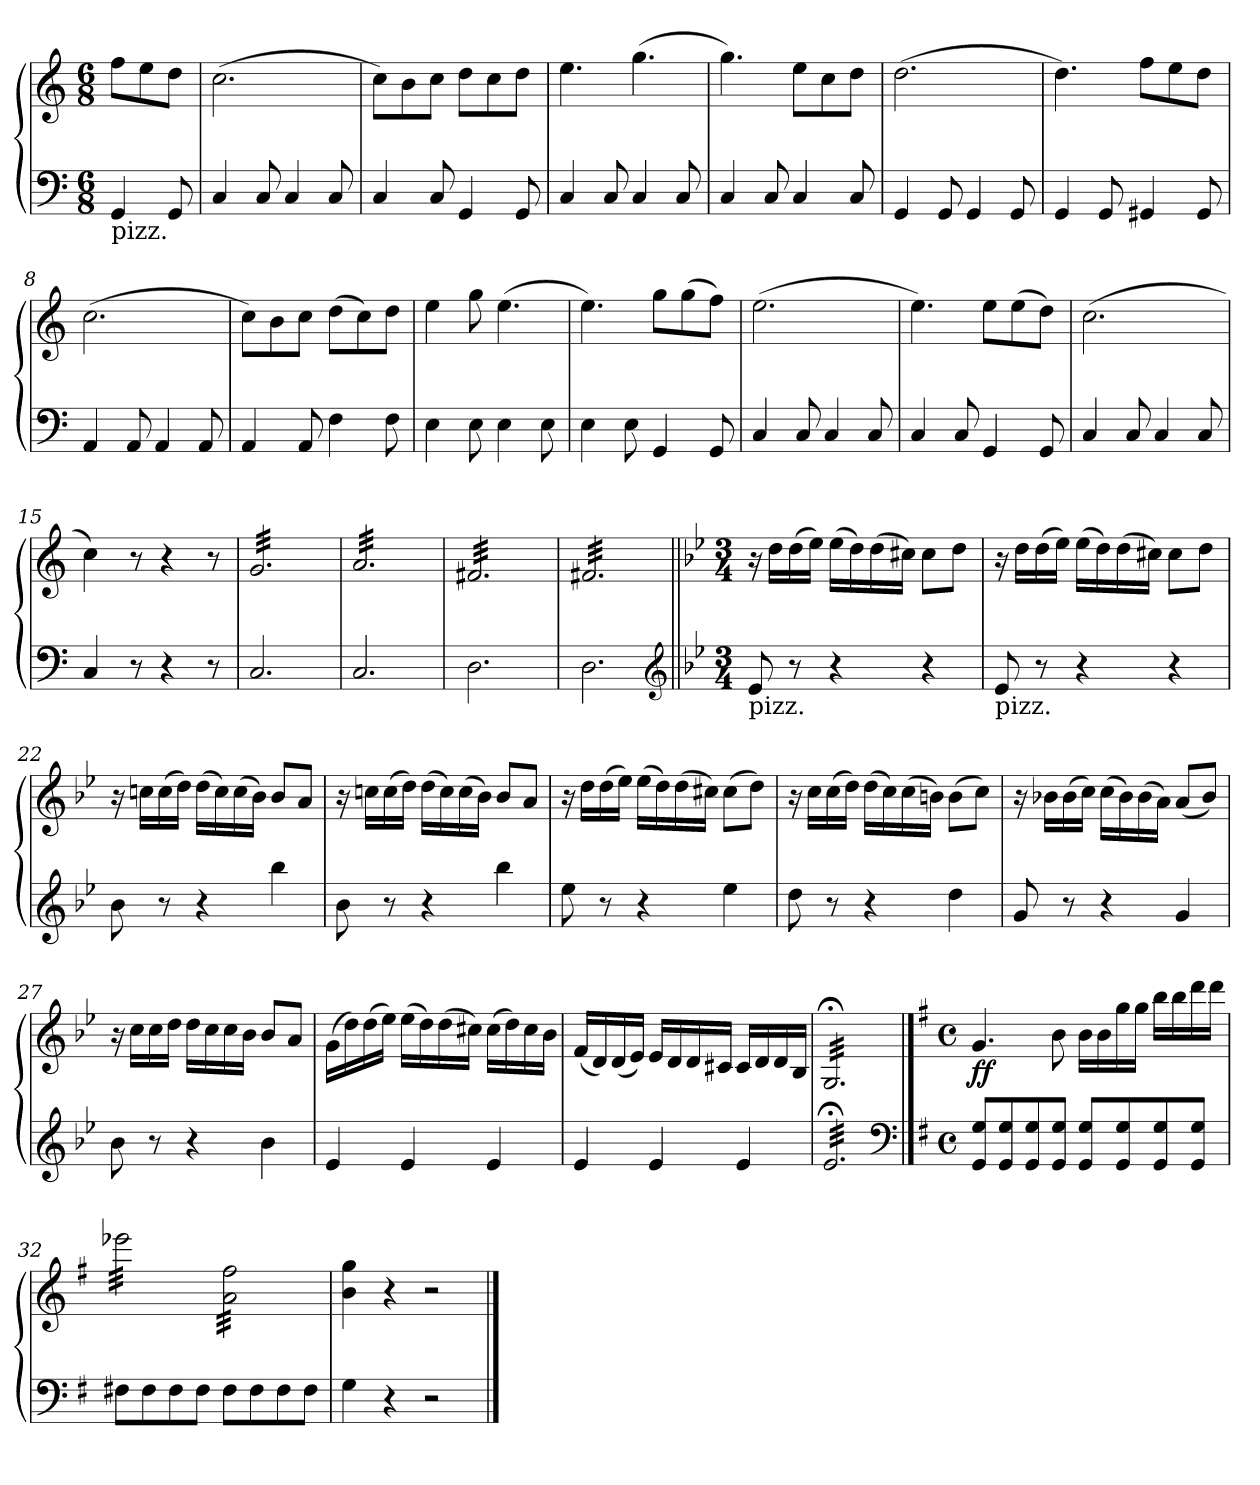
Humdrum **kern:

**kern	**kern	**dynam
*part1	*part1	*part1
*staff2	*staff1	*staff1/2
*clefF4	*clefG2	*
*k[]	*k[]	*
*M6/8	*M6/8	*
=1	=1	=1
!LO:TX:b:t=pizz.	!	!
4GG/	8ff\L	.
.	8ee\	.
8GG/	8dd\J	.
=2	=2	=2
4C/	(>2.cc\	.
8C/	.	.
4C/	.	.
8C/	.	.
=3	=3	=3
4C/	8cc\L)	.
.	8b\	.
8C/	8cc\J	.
4GG/	8dd\L	.
.	8cc\	.
8GG/	8dd\J	.
=4	=4	=4
4C/	4.ee\	.
8C/	.	.
4C/	(>4.gg\	.
8C/	.	.
=5	=5	=5
4C/	4.gg\)	.
8C/	.	.
4C/	8ee\L	.
.	8cc\	.
8C/	8dd\J	.
=6	=6	=6
4GG/	(>2.dd\	.
8GG/	.	.
4GG/	.	.
8GG/	.	.
!!LO:LB:g=z
=7	=7	=7
4GG/	4.dd\)	.
8GG/	.	.
4GG#X/	8ff\L	.
.	8ee\	.
8GG#/	8dd\J	.
=8	=8	=8
4AA/	(>2.cc\	.
8AA/	.	.
4AA/	.	.
8AA/	.	.
=9	=9	=9
4AA/	8cc\L)	.
.	8b\	.
8AA/	8cc\J	.
4F\	(>8dd\L	.
.	8cc\)	.
8F\	8dd\J	.
=10	=10	=10
4E\	4ee\	.
8E\	8gg\	.
4E\	(>4.ee\	.
8E\	.	.
=11	=11	=11
4E\	4.ee\)	.
8E\	.	.
4GG/	8gg\L	.
.	(>8gg\	.
8GG/	8ff\J)	.
=12	=12	=12
4C/	(>2.ee\	.
8C/	.	.
4C/	.	.
8C/	.	.
!!LO:LB:g=z
=13	=13	=13
4C/	4.ee\)	.
8C/	.	.
4GG/	8ee\L	.
.	(>8ee\	.
8GG/	8dd\J)	.
=14	=14	=14
4C/	(>2.cc\	.
8C/	.	.
4C/	.	.
8C/	.	.
=15	=15	=15
4C/	4cc\)	.
8r	8r	.
4r	4r	.
8r	8r	.
=16	=16	=16
*	*tremolo	*
2.C/	32g/LLL	.
.	32g/	.
.	32g/	.
.	32g/	.
.	32g/	.
.	32g/	.
.	32g/	.
.	32g/	.
.	32g/	.
.	32g/	.
.	32g/	.
.	32g/	.
.	32g/	.
.	32g/	.
.	32g/	.
.	32g/	.
.	32g/	.
.	32g/	.
.	32g/	.
.	32g/	.
.	32g/	.
.	32g/	.
.	32g/	.
.	32g/JJJ	.
=17	=17	=17
2.C/	32a/LLL	.
.	32a/	.
.	32a/	.
.	32a/	.
.	32a/	.
.	32a/	.
.	32a/	.
.	32a/	.
.	32a/	.
.	32a/	.
.	32a/	.
.	32a/	.
.	32a/	.
.	32a/	.
.	32a/	.
.	32a/	.
.	32a/	.
.	32a/	.
.	32a/	.
.	32a/	.
.	32a/	.
.	32a/	.
.	32a/	.
.	32a/JJJ	.
=18	=18	=18
2.D\	32f#X/LLL	.
.	32f#X/	.
.	32f#X/	.
.	32f#X/	.
.	32f#X/	.
.	32f#X/	.
.	32f#X/	.
.	32f#X/	.
.	32f#X/	.
.	32f#X/	.
.	32f#X/	.
.	32f#X/	.
.	32f#X/	.
.	32f#X/	.
.	32f#X/	.
.	32f#X/	.
.	32f#X/	.
.	32f#X/	.
.	32f#X/	.
.	32f#X/	.
.	32f#X/	.
.	32f#X/	.
.	32f#X/	.
.	32f#X/JJJ	.
=19	=19	=19
2.D\	32f#X/LLL	.
.	32f#X/	.
.	32f#X/	.
.	32f#X/	.
.	32f#X/	.
.	32f#X/	.
.	32f#X/	.
.	32f#X/	.
.	32f#X/	.
.	32f#X/	.
.	32f#X/	.
.	32f#X/	.
.	32f#X/	.
.	32f#X/	.
.	32f#X/	.
.	32f#X/	.
.	32f#X/	.
.	32f#X/	.
.	32f#X/	.
.	32f#X/	.
.	32f#X/	.
.	32f#X/	.
.	32f#X/	.
.	32f#X/JJJ	.
*	*Xtremolo	*
*clefG2	*	*
!!LO:LB:g=z
=20||	=20||	=20||
*k[b-e-]	*k[b-e-]	*
*M3/4	*M3/4	*
!LO:TX:b:t=pizz.	!	!
8e-/	16r	.
.	16dd\LL	.
8r	(>16dd\	.
.	16ee-\JJ)	.
4r	(>16ee-\LL	.
.	16dd\)	.
.	(>16dd\	.
.	16cc#X\JJ)	.
4r	8cc#\L	.
.	8dd\J	.
=21	=21	=21
!LO:TX:b:t=pizz.	!	!
8e-/	16r	.
.	16dd\LL	.
8r	(>16dd\	.
.	16ee-\JJ)	.
4r	(>16ee-\LL	.
.	16dd\)	.
.	(>16dd\	.
.	16cc#X\JJ)	.
4r	8cc#\L	.
.	8dd\J	.
=22	=22	=22
8b-\	16r	.
.	16ccn\LL	.
8r	(>16cc\	.
.	16dd\JJ)	.
4r	(>16dd\LL	.
.	16cc\)	.
.	(>16cc\	.
.	16b-\JJ)	.
4bb-\	8b-/L	.
.	8a/J	.
=23	=23	=23
8b-\	16r	.
.	16ccn\LL	.
8r	(>16cc\	.
.	16dd\JJ)	.
4r	(>16dd\LL	.
.	16cc\)	.
.	(>16cc\	.
.	16b-\JJ)	.
4bb-\	8b-/L	.
.	8a/J	.
!!LO:LB:g=z
=24	=24	=24
8ee-\	16r	.
.	16dd\LL	.
8r	(>16dd\	.
.	16ee-\JJ)	.
4r	(>16ee-\LL	.
.	16dd\)	.
.	(>16dd\	.
.	16cc#X\JJ)	.
4ee-\	(>8cc#\L	.
.	8dd\J)	.
!!LO:PB:g=z
=25	=25	=25
8dd\	16r	.
.	16cc\LL	.
8r	(>16cc\	.
.	16dd\JJ)	.
4r	(>16dd\LL	.
.	16cc\)	.
.	(>16cc\	.
.	16bn\JJ)	.
4dd\	(>8b\L	.
.	8cc\J)	.
=26	=26	=26
8g/	16r	.
.	16b-X\LL	.
8r	(>16b-\	.
.	16cc\JJ)	.
4r	(>16cc\LL	.
.	16b-\)	.
.	(>16b-\	.
.	16a\JJ)	.
4g/	(<8a/L	.
.	8b-/J)	.
=27	=27	=27
8b-\	16r	.
.	16cc\LL	.
8r	16cc\	.
.	16dd\JJ	.
4r	16dd\LL	.
.	16cc\	.
.	16cc\	.
.	16b-\JJ	.
4b-\	8b-/L	.
.	8a/J	.
=28	=28	=28
4e-/	(>16g\LL	.
.	16dd\)	.
.	(>16dd\	.
.	16ee-\JJ)	.
4e-/	(>16ee-\LL	.
.	16dd\)	.
.	(>16dd\	.
.	16cc#X\JJ)	.
4e-/	(>16cc#\LL	.
.	16dd\)	.
.	16cc#\	.
.	16b-\JJ	.
!!LO:LB:g=z
=29	=29	=29
4e-/	(<16f/LL	.
.	16d/)	.
.	(<16d/	.
.	16e-/JJ)	.
4e-/	16e-/LL	.
.	16d/	.
.	16d/	.
.	16c#X/JJ	.
4e-/	16c#/LL	.
.	16d/	.
.	16d/	.
.	16B-/JJ	.
=30	=30	=30
*	*MM172	*
!	!LO:TX:a:t=Ma mere	!
*tremolo	*	*
*	*tremolo	*
32e-;</LLL	32G;</LLL	.
32e-;</	32G;</	.
32e-;</	32G;</	.
32e-;</	32G;</	.
32e-;</	32G;</	.
32e-;</	32G;</	.
32e-;</	32G;</	.
32e-;</	32G;</	.
32e-;</	32G;</	.
32e-;</	32G;</	.
32e-;</	32G;</	.
32e-;</	32G;</	.
32e-;</	32G;</	.
32e-;</	32G;</	.
32e-;</	32G;</	.
32e-;</	32G;</	.
32e-;</	32G;</	.
32e-;</	32G;</	.
32e-;</	32G;</	.
32e-;</	32G;</	.
32e-;</	32G;</	.
32e-;</	32G;</	.
32e-;</	32G;</	.
32e-;</JJJ	32G;</JJJ	.
*	*Xtremolo	*
*Xtremolo	*	*
*clefF4	*	*
==31	==31	==31
*k[f#]	*k[f#]	*
*M4/4	*M4/4	*
*met(c)	*met(c)	*
!	!	!LO:DY:b
8GG/ 8G/L	4.g/	ff
8GG/ 8G/	.	.
8GG/ 8G/	.	.
8GG/ 8G/J	8b\	.
8GG/ 8G/L	16b\LL	.
.	16b\	.
8GG/ 8G/	16gg\	.
.	16gg\JJ	.
8GG/ 8G/	16bb\LL	.
.	16bb\	.
8GG/ 8G/J	16ddd\	.
.	16ddd\JJ	.
=32	=32	=32
*	*tremolo	*
8F#X\L	32eee-X\LLL	.
.	32eee-X\	.
.	32eee-X\	.
.	32eee-X\	.
8F#\	32eee-X\	.
.	32eee-X\	.
.	32eee-X\	.
.	32eee-X\	.
8F#\	32eee-X\	.
.	32eee-X\	.
.	32eee-X\	.
.	32eee-X\	.
8F#\J	32eee-X\	.
.	32eee-X\	.
.	32eee-X\	.
.	32eee-X\JJJ	.
8F#\L	32a\ 32ff#\LLL	.
.	32a\ 32ff#\	.
.	32a\ 32ff#\	.
.	32a\ 32ff#\	.
8F#\	32a\ 32ff#\	.
.	32a\ 32ff#\	.
.	32a\ 32ff#\	.
.	32a\ 32ff#\	.
8F#\	32a\ 32ff#\	.
.	32a\ 32ff#\	.
.	32a\ 32ff#\	.
.	32a\ 32ff#\	.
8F#\J	32a\ 32ff#\	.
.	32a\ 32ff#\	.
.	32a\ 32ff#\	.
.	32a\ 32ff#\JJJ	.
*	*Xtremolo	*
!!LO:PB:g=z
=33	=33	=33
4G\	4b\ 4gg\	.
4r	4r	.
2r	2r	.
==	==	==
*-	*-	*-
